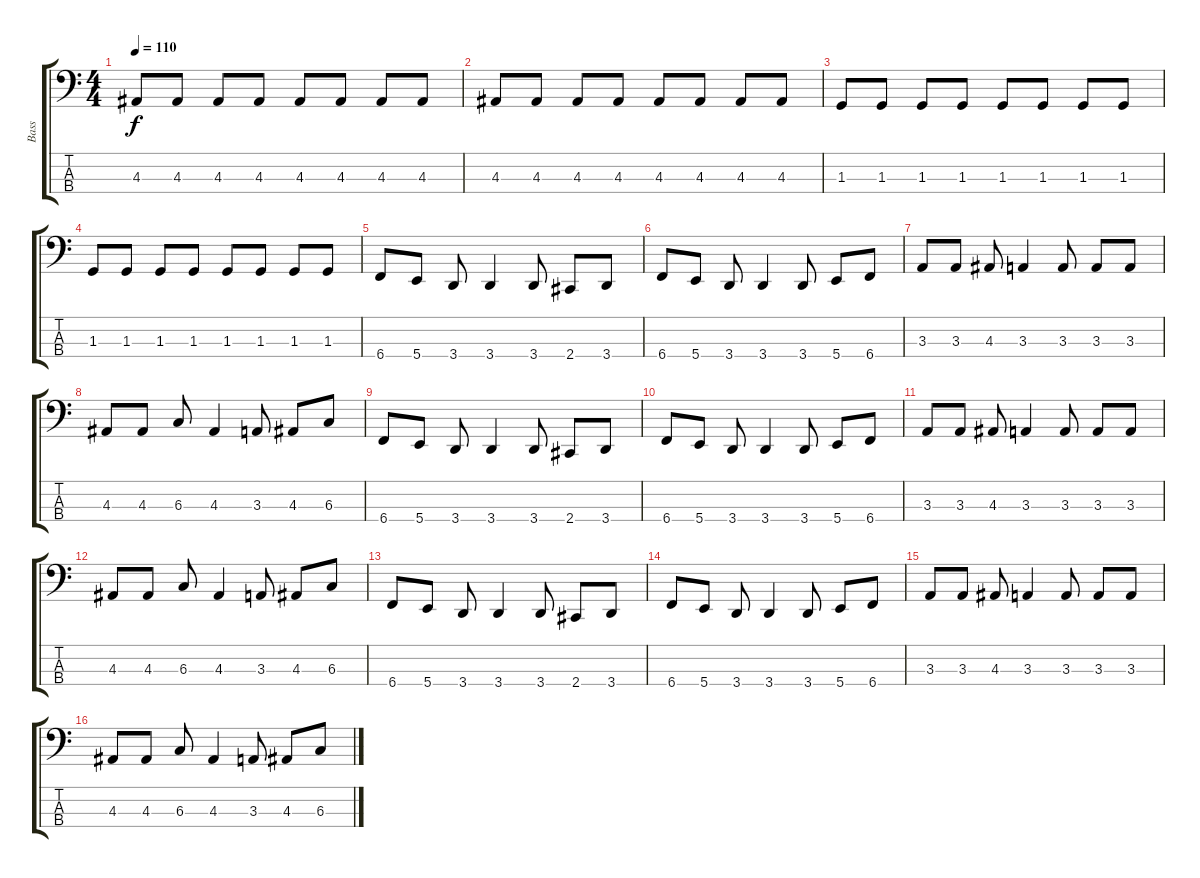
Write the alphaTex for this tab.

\track ("Bass" "Bass") {instrument electricbassfinger}
\staff {score tabs}
\tuning (E2 B1 Gb1 B0) {hide}
\ts (4 4)
\tempo 110
\clef f4
\ks c
4.3.8{dy f} 4.3.8 4.3.8 4.3.8 4.3.8 4.3.8 4.3.8 4.3.8 |
4.3.8 4.3.8 4.3.8 4.3.8 4.3.8 4.3.8 4.3.8 4.3.8 |
1.3.8 1.3.8 1.3.8 1.3.8 1.3.8 1.3.8 1.3.8 1.3.8 |
1.3.8 1.3.8 1.3.8 1.3.8 1.3.8 1.3.8 1.3.8 1.3.8 |
6.4.8 5.4.8 3.4.8 3.4.4 3.4.8 2.4.8 3.4.8 |
6.4.8 5.4.8 3.4.8 3.4.4 3.4.8 5.4.8 6.4.8 |
3.3.8 3.3.8 4.3.8 3.3.4 3.3.8 3.3.8 3.3.8 |
4.3.8 4.3.8 6.3.8 4.3.4 3.3.8 4.3.8 6.3.8 |
6.4.8 5.4.8 3.4.8 3.4.4 3.4.8 2.4.8 3.4.8 |
6.4.8 5.4.8 3.4.8 3.4.4 3.4.8 5.4.8 6.4.8 |
3.3.8 3.3.8 4.3.8 3.3.4 3.3.8 3.3.8 3.3.8 |
4.3.8 4.3.8 6.3.8 4.3.4 3.3.8 4.3.8 6.3.8 |
6.4.8 5.4.8 3.4.8 3.4.4 3.4.8 2.4.8 3.4.8 |
6.4.8 5.4.8 3.4.8 3.4.4 3.4.8 5.4.8 6.4.8 |
3.3.8 3.3.8 4.3.8 3.3.4 3.3.8 3.3.8 3.3.8 |
4.3.8 4.3.8 6.3.8 4.3.4 3.3.8 4.3.8 6.3.8
